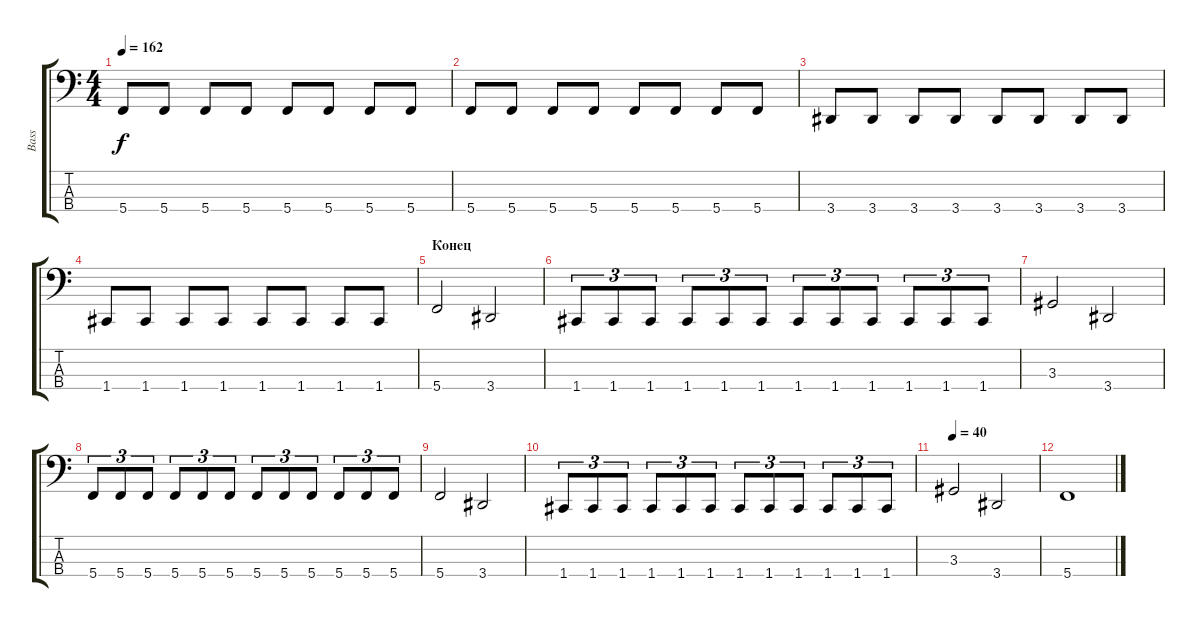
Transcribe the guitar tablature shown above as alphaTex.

\track ("Bass" "Bass") {instrument electricbasspick}
\staff {score tabs}
\tuning (Eb2 Bb1 F1 C1) {hide}
\ts (4 4)
\tempo 162
\clef f4
\ks c
5.4.8{dy f} 5.4.8 5.4.8 5.4.8 5.4.8 5.4.8 5.4.8 5.4.8 |
5.4.8 5.4.8 5.4.8 5.4.8 5.4.8 5.4.8 5.4.8 5.4.8 |
3.4.8 3.4.8 3.4.8 3.4.8 3.4.8 3.4.8 3.4.8 3.4.8 |
1.4.8 1.4.8 1.4.8 1.4.8 1.4.8 1.4.8 1.4.8 1.4.8 |
\section ("" "Конец")
5.4.2 3.4.2 |
1.4.8{tu (3 2)} 1.4.8{tu (3 2)} 1.4.8{tu (3 2)} 1.4.8{tu (3 2)} 1.4.8{tu (3 2)} 1.4.8{tu (3 2)} 1.4.8{tu (3 2)} 1.4.8{tu (3 2)} 1.4.8{tu (3 2)} 1.4.8{tu (3 2)} 1.4.8{tu (3 2)} 1.4.8{tu (3 2)} |
3.3.2 3.4.2 |
5.4.8{tu (3 2)} 5.4.8{tu (3 2)} 5.4.8{tu (3 2)} 5.4.8{tu (3 2)} 5.4.8{tu (3 2)} 5.4.8{tu (3 2)} 5.4.8{tu (3 2)} 5.4.8{tu (3 2)} 5.4.8{tu (3 2)} 5.4.8{tu (3 2)} 5.4.8{tu (3 2)} 5.4.8{tu (3 2)} |
5.4.2 3.4.2 |
1.4.8{tu (3 2)} 1.4.8{tu (3 2)} 1.4.8{tu (3 2)} 1.4.8{tu (3 2)} 1.4.8{tu (3 2)} 1.4.8{tu (3 2)} 1.4.8{tu (3 2)} 1.4.8{tu (3 2)} 1.4.8{tu (3 2)} 1.4.8{tu (3 2)} 1.4.8{tu (3 2)} 1.4.8{tu (3 2)} |
\tempo 40
3.3.2 3.4.2 |
5.4.1
